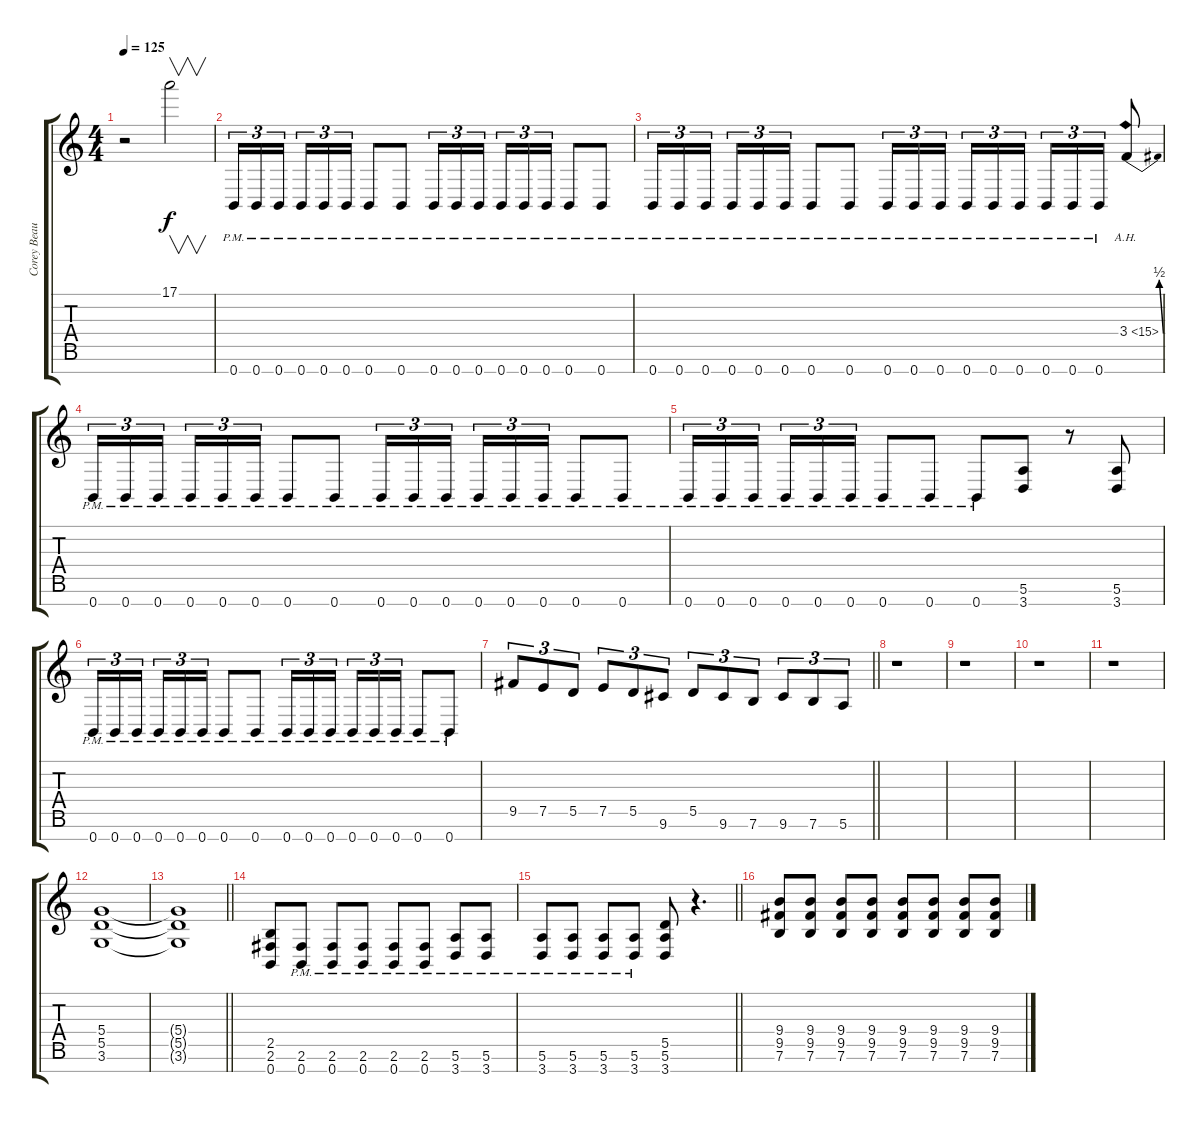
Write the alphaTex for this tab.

\track ("Corey Beaulieau" "Corey Beau") {instrument distortionguitar}
\staff {score tabs}
\tuning (E4 B3 G3 D3 A2 E2 B1) {hide}
\ts (4 4)
\tempo 125
\clef g2
\ks c
r.2{dy f} 17.1{t}.2{v} |
0.7{pm}.16{tu (3 2)} 0.7{pm}.16{tu (3 2)} 0.7{pm}.16{tu (3 2) beam splitsecondary} 0.7{pm}.16{tu (3 2)} 0.7{pm}.16{tu (3 2)} 0.7{pm}.16{tu (3 2)} 0.7{pm}.8 0.7{pm}.8 0.7{pm}.16{tu (3 2)} 0.7{pm}.16{tu (3 2)} 0.7{pm}.16{tu (3 2) beam splitsecondary} 0.7{pm}.16{tu (3 2)} 0.7{pm}.16{tu (3 2)} 0.7{pm}.16{tu (3 2)} 0.7{pm}.8 0.7{pm}.8 |
0.7{pm}.16{tu (3 2)} 0.7{pm}.16{tu (3 2)} 0.7{pm}.16{tu (3 2) beam splitsecondary} 0.7{pm}.16{tu (3 2)} 0.7{pm}.16{tu (3 2)} 0.7{pm}.16{tu (3 2)} 0.7{pm}.8 0.7{pm}.8 0.7{pm}.16{tu (3 2)} 0.7{pm}.16{tu (3 2)} 0.7{pm}.16{tu (3 2) beam splitsecondary} 0.7{pm}.16{tu (3 2)} 0.7{pm}.16{tu (3 2)} 0.7{pm}.16{tu (3 2)} 0.7{pm}.16{tu (3 2)} 0.7{pm}.16{tu (3 2)} 0.7{pm}.16{tu (3 2)} 3.4{be (bend 0 0 60 2) ah 12}.8 |
0.7{pm}.16{tu (3 2)} 0.7{pm}.16{tu (3 2)} 0.7{pm}.16{tu (3 2) beam splitsecondary} 0.7{pm}.16{tu (3 2)} 0.7{pm}.16{tu (3 2)} 0.7{pm}.16{tu (3 2)} 0.7{pm}.8 0.7{pm}.8 0.7{pm}.16{tu (3 2)} 0.7{pm}.16{tu (3 2)} 0.7{pm}.16{tu (3 2) beam splitsecondary} 0.7{pm}.16{tu (3 2)} 0.7{pm}.16{tu (3 2)} 0.7{pm}.16{tu (3 2)} 0.7{pm}.8 0.7{pm}.8 |
0.7{pm}.16{tu (3 2)} 0.7{pm}.16{tu (3 2)} 0.7{pm}.16{tu (3 2) beam splitsecondary} 0.7{pm}.16{tu (3 2)} 0.7{pm}.16{tu (3 2)} 0.7{pm}.16{tu (3 2)} 0.7{pm}.8 0.7{pm}.8 0.7{pm}.8 (5.6 3.7).8 r.8 (5.6 3.7).8 |
0.7{pm}.16{tu (3 2)} 0.7{pm}.16{tu (3 2)} 0.7{pm}.16{tu (3 2) beam splitsecondary} 0.7{pm}.16{tu (3 2)} 0.7{pm}.16{tu (3 2)} 0.7{pm}.16{tu (3 2)} 0.7{pm}.8 0.7{pm}.8 0.7{pm}.16{tu (3 2)} 0.7{pm}.16{tu (3 2)} 0.7{pm}.16{tu (3 2) beam splitsecondary} 0.7{pm}.16{tu (3 2)} 0.7{pm}.16{tu (3 2)} 0.7{pm}.16{tu (3 2)} 0.7{pm}.8 0.7{pm}.8 |
\barLineRight lightlight
9.5.8{tu (3 2)} 7.5.8{tu (3 2)} 5.5.8{tu (3 2)} 7.5.8{tu (3 2)} 5.5.8{tu (3 2)} 9.6.8{tu (3 2)} 5.5.8{tu (3 2)} 9.6.8{tu (3 2)} 7.6.8{tu (3 2)} 9.6.8{tu (3 2)} 7.6.8{tu (3 2)} 5.6.8{tu (3 2)} |
r.1 |
r.1 |
r.1 |
r.1 |
(5.4 5.5 3.6).1 |
\barLineRight lightlight
(5.4{t} 5.5{t} 3.6{t}).1 |
(2.5 2.6 0.7).8 (2.6{pm} 0.7{pm}).8 (2.6{pm} 0.7{pm}).8 (2.6{pm} 0.7{pm}).8 (2.6{pm} 0.7{pm}).8 (2.6{pm} 0.7{pm}).8 (5.6{pm} 3.7{pm}).8 (5.6{pm} 3.7{pm}).8 |
\barLineRight lightlight
(5.6{pm} 3.7{pm}).8 (5.6{pm} 3.7{pm}).8 (5.6{pm} 3.7{pm}).8 (5.6{pm} 3.7{pm}).8 (5.5 5.6 3.7).8 r.4{d} |
(9.4 9.5 7.6).8 (9.4 9.5 7.6).8 (9.4 9.5 7.6).8 (9.4 9.5 7.6).8 (9.4 9.5 7.6).8 (9.4 9.5 7.6).8 (9.4 9.5 7.6).8 (9.4 9.5 7.6).8
